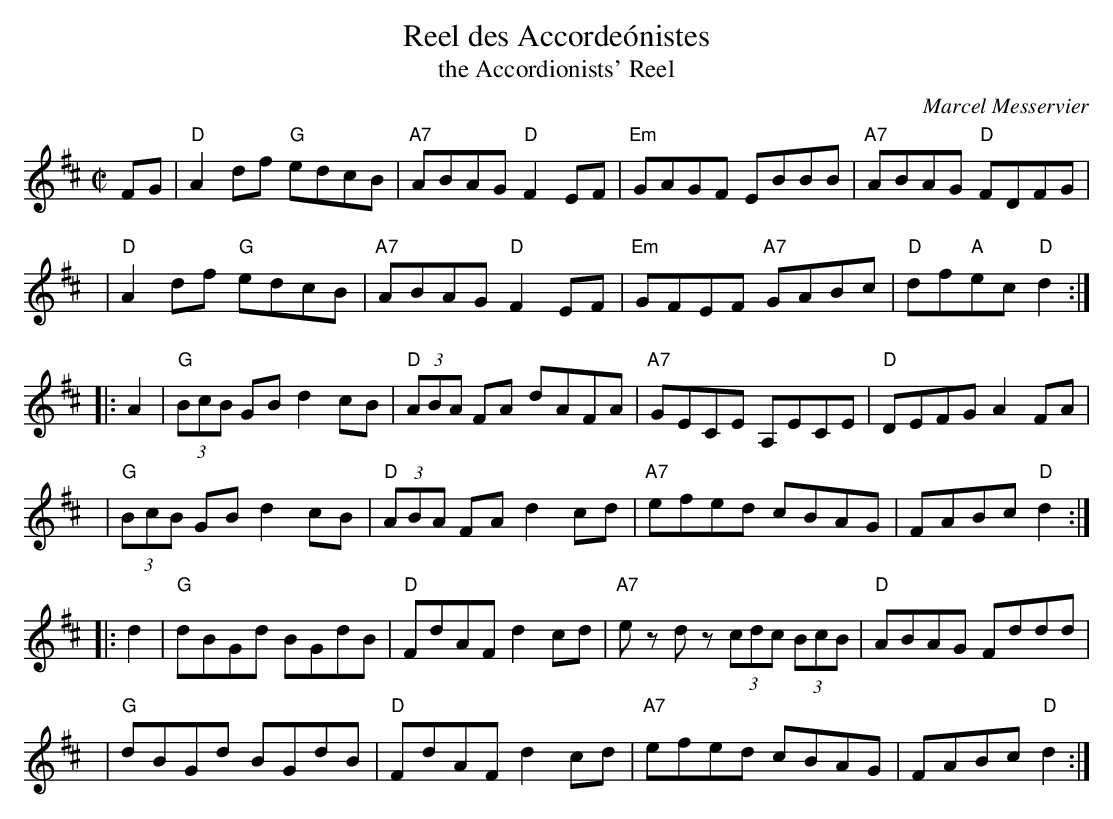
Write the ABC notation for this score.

X:1
T: Reel des Accorde\'onistes
T: the Accordionists' Reel
C: Marcel Messervier
M: C|
K: D
   FG | "D"A2df "G"edcB | "A7"ABAG "D"F2EF | "Em"GAGF EBBB | "A7"ABAG "D"FDFG |
   y4 | "D"A2df "G"edcB | "A7"ABAG "D"F2EF | "Em"GFEF "A7"GABc | "D"df"A"ec "D"d2 :|
|: A2 | "G"(3BcB GB d2cB | "D"(3ABA FA dAFA | "A7"GECE A,ECE | "D"DEFG A2FA |
   y4 | "G"(3BcB GB d2cB | "D"(3ABA FA d2cd | "A7"efed cBAG | FABc "D"d2 :|
|: d2 | "G"dBGd BGdB | "D"FdAF d2cd | "A7"ez dz (3cdc (3BcB | "D"ABAG Fddd |
   y4 | "G"dBGd BGdB | "D"FdAF d2cd | "A7"efed cBAG | FABc "D"d2 :|
